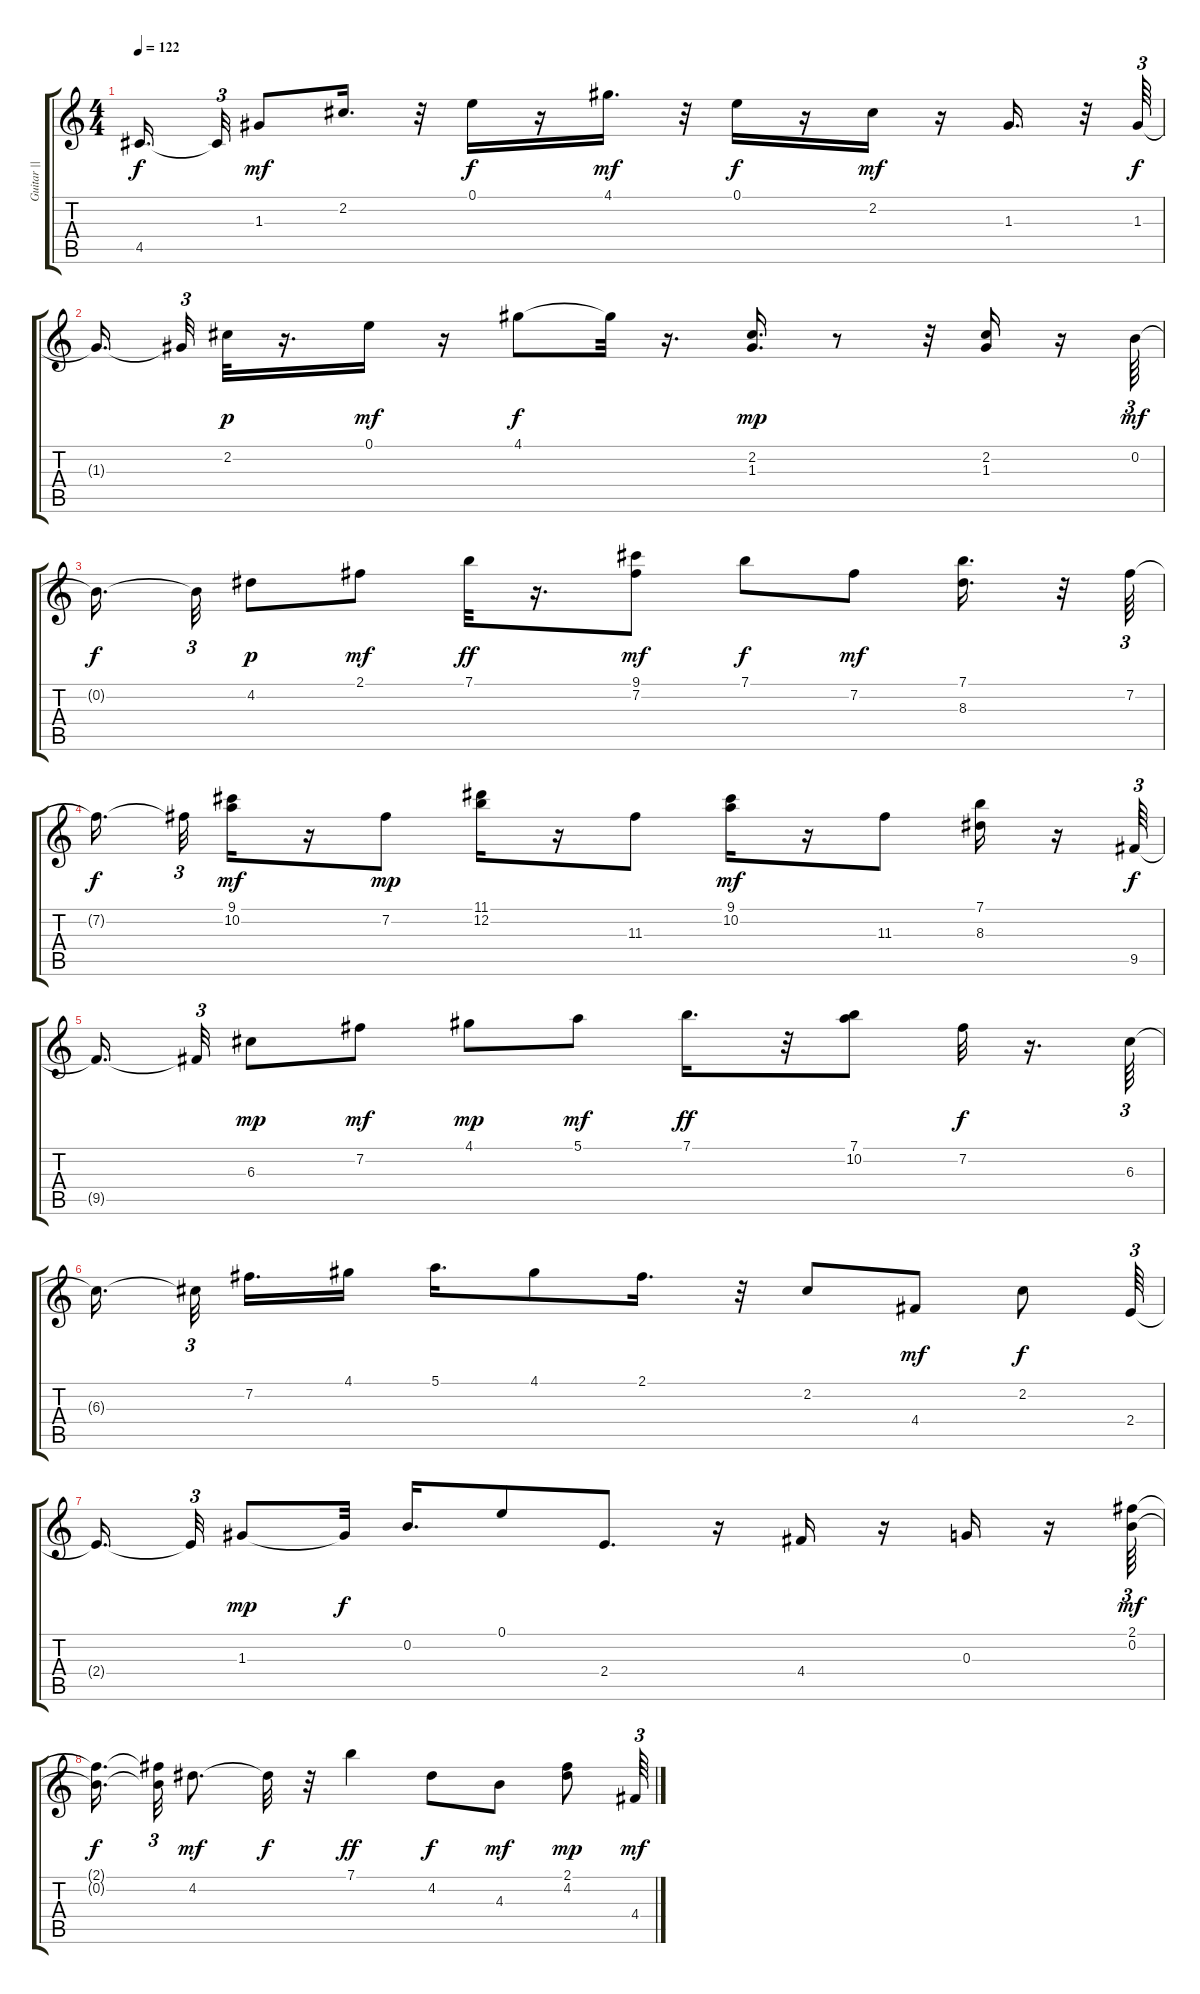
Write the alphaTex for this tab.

\track ("Guitar ||" "Guitar ||") {instrument electricguitarclean}
\staff {score tabs}
\tuning (E4 B3 G3 D3 A2 E2) {hide}
\ts (4 4)
\tempo 122
\clef g2
\ks c
4.5.16{d dy f beam splitsecondary} 4.5{t}.32{tu (3 2)} 1.3.8{dy mf} 2.2.16{d} r.32 0.1.16{dy f} r.16 4.1.16{d dy mf} r.32 0.1.16{dy f} r.16 2.2.16{dy mf} r.16 1.3.16{d} r.32 1.3.64{tu (3 2) dy f} |
1.3{t}.16{d beam splitsecondary} 1.3{t}.32{tu (3 2)} 2.2.32{dy p} r.16{d} 0.1.16{dy mf} r.16 4.1.8{dy f} 4.1{t}.32 r.16{d} (2.2 1.3).16{d dy mp} r.8 r.32 (2.2 1.3).16 r.16 0.2.64{tu (3 2) dy mf} |
0.2{t}.16{d dy f beam splitsecondary} 0.2{t}.32{tu (3 2)} 4.2.8{dy p} 2.1.8{dy mf} 7.1.32{dy ff} r.16{d} (9.1 7.2).8{dy mf} 7.1.8{dy f} 7.2.8{dy mf} (7.1 8.3).16{d} r.32 7.2.64{tu (3 2)} |
7.2{t}.16{d dy f beam splitsecondary} 7.2{t}.32{tu (3 2)} (9.1 10.2).16{dy mf} r.16 7.2.8{dy mp} (11.1 12.2).16 r.16 11.3.8 (9.1 10.2).16{dy mf} r.16 11.3.8 (7.1 8.3).16 r.16 9.5.64{tu (3 2) dy f} |
9.5{t}.16{d beam splitsecondary} 9.5{t}.32{tu (3 2)} 6.3.8{dy mp} 7.2.8{dy mf} 4.1.8{dy mp} 5.1.8{dy mf} 7.1.16{d dy ff} r.32 (7.1 10.2).8 7.2.32{dy f} r.16{d} 6.3.64{tu (3 2)} |
6.3{t}.16{d beam splitsecondary} 6.3{t}.32{tu (3 2) beam splitsecondary} 7.2.16{d} 4.1.16 5.1.16{d} 4.1.8 2.1.16{d} r.32 2.2.8 4.4.8{dy mf} 2.2.8{dy f} 2.4.64{tu (3 2)} |
2.4{t}.16{d beam splitsecondary} 2.4{t}.32{tu (3 2)} 1.3.8{dy mp} 1.3{t}.32{dy f} 0.2.16{d} 0.1.8 2.4.8{d} r.16 4.4.16 r.16 0.3.16 r.16 (2.1 0.2).64{tu (3 2) dy mf} |
(2.1{t} 0.2{t}).16{d dy f beam splitsecondary} (2.1{t} 0.2{t}).32{tu (3 2)} 4.2.8{d dy mf} 4.2{t}.32{dy f} r.32 7.1.4{dy ff} 4.2.8{dy f} 4.3.8{dy mf} (2.1 4.2).8{dy mp} 4.4.64{tu (3 2) dy mf}
